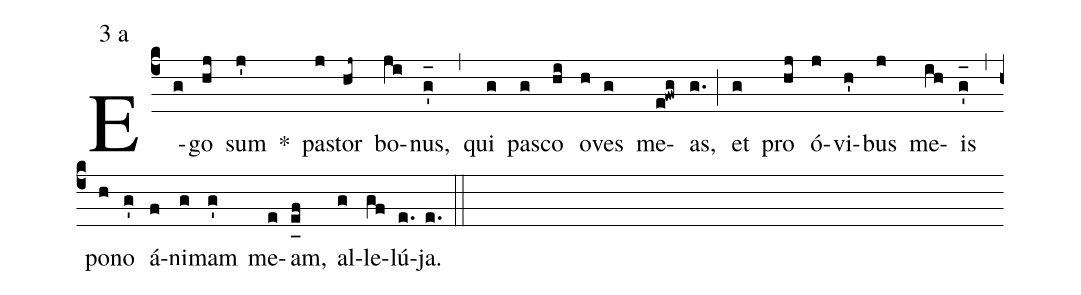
mode:3 a;
%%
(c4) E(g)go(hj) sum(j') *() pa(j)stor(hj~) bo(ji)nus,(g'_[oh:h]) (,) qui(g) pa(g)sco(hi) o(h)ves(g) me(e!fwg)as,(g.) (;) et(g) pro(hj) ó(j)vi(h')bus(j) me(ih)is(g'_[oh:h]) (,) po(h)no(g') á(f)ni(g)mam(g') me(e)am,(e_[uh:l]f) al(g)le(gf)lú(e.)ja.(e.) (::)
